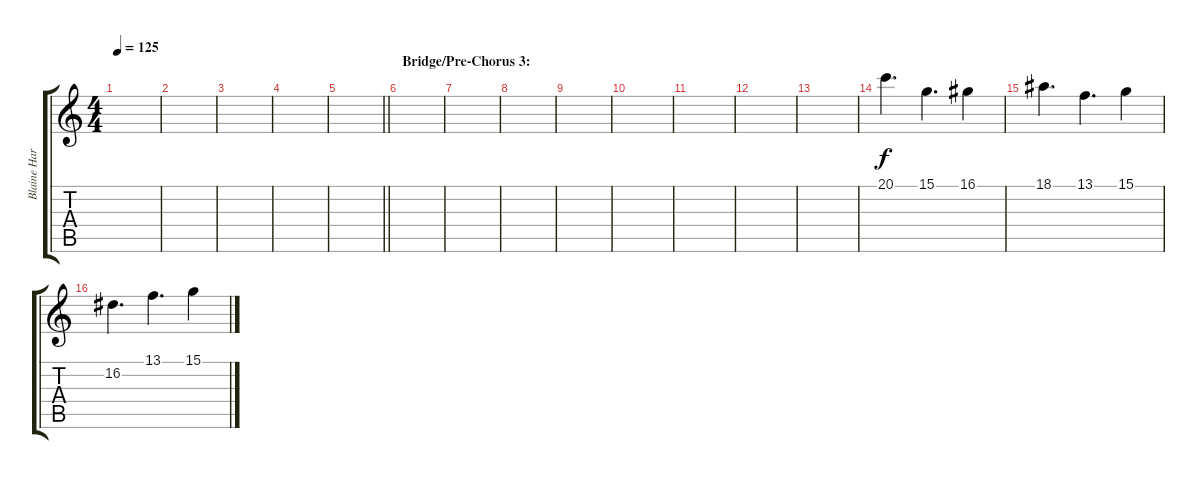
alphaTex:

\track ("Blaine Harrison (Keyboard 1)" "Blaine Har") {instrument synthstrings1}
\staff {score tabs}
\tuning (E4 B3 G3 D3 A2 E2) {hide}
\ts (4 4)
\tempo 125
\clef g2
\ks c
|
|
|
|
\barLineRight lightlight
|
\section ("" "Bridge/Pre-Chorus 3:")
|
|
|
|
|
|
|
|
20.1.4{d} 15.1.4{d} 16.1.4 |
18.1.4{d} 13.1.4{d} 15.1.4 |
16.2.4{d} 13.1.4{d} 15.1.4
